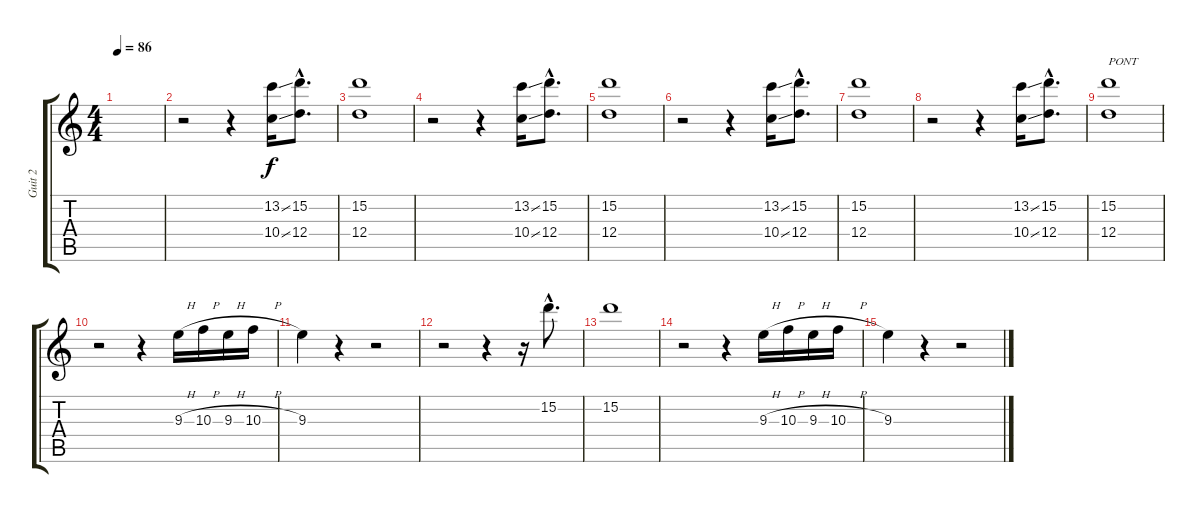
\track ("Guit 2" "Guit 2") {instrument acousticguitarnylon}
\staff {score tabs}
\tuning (E4 B3 G3 D3 A2 E2) {hide}
\ts (4 4)
\tempo 86
\clef g2
\ks c
|
r.2 r.4 (13.2{ss} 10.4{ss}).16 (15.2{hac} 12.4{hac}).8{d} |
(15.2 12.4).1 |
r.2 r.4 (13.2{ss} 10.4{ss}).16 (15.2{hac} 12.4{hac}).8{d} |
(15.2 12.4).1 |
r.2 r.4 (13.2{ss} 10.4{ss}).16 (15.2{hac} 12.4{hac}).8{d} |
(15.2 12.4).1 |
r.2 r.4 (13.2{ss} 10.4{ss}).16 (15.2{hac} 12.4{hac}).8{d} |
(15.2 12.4).1{txt "PONT"} |
r.2 r.4 9.3{h}.16 10.3{h}.16 9.3{h}.16 10.3{h}.16 |
9.3.4 r.4 r.2 |
r.2 r.4 r.16 15.2{hac}.8{d} |
15.2.1 |
r.2 r.4 9.3{h}.16 10.3{h}.16 9.3{h}.16 10.3{h}.16 |
9.3.4 r.4 r.2
